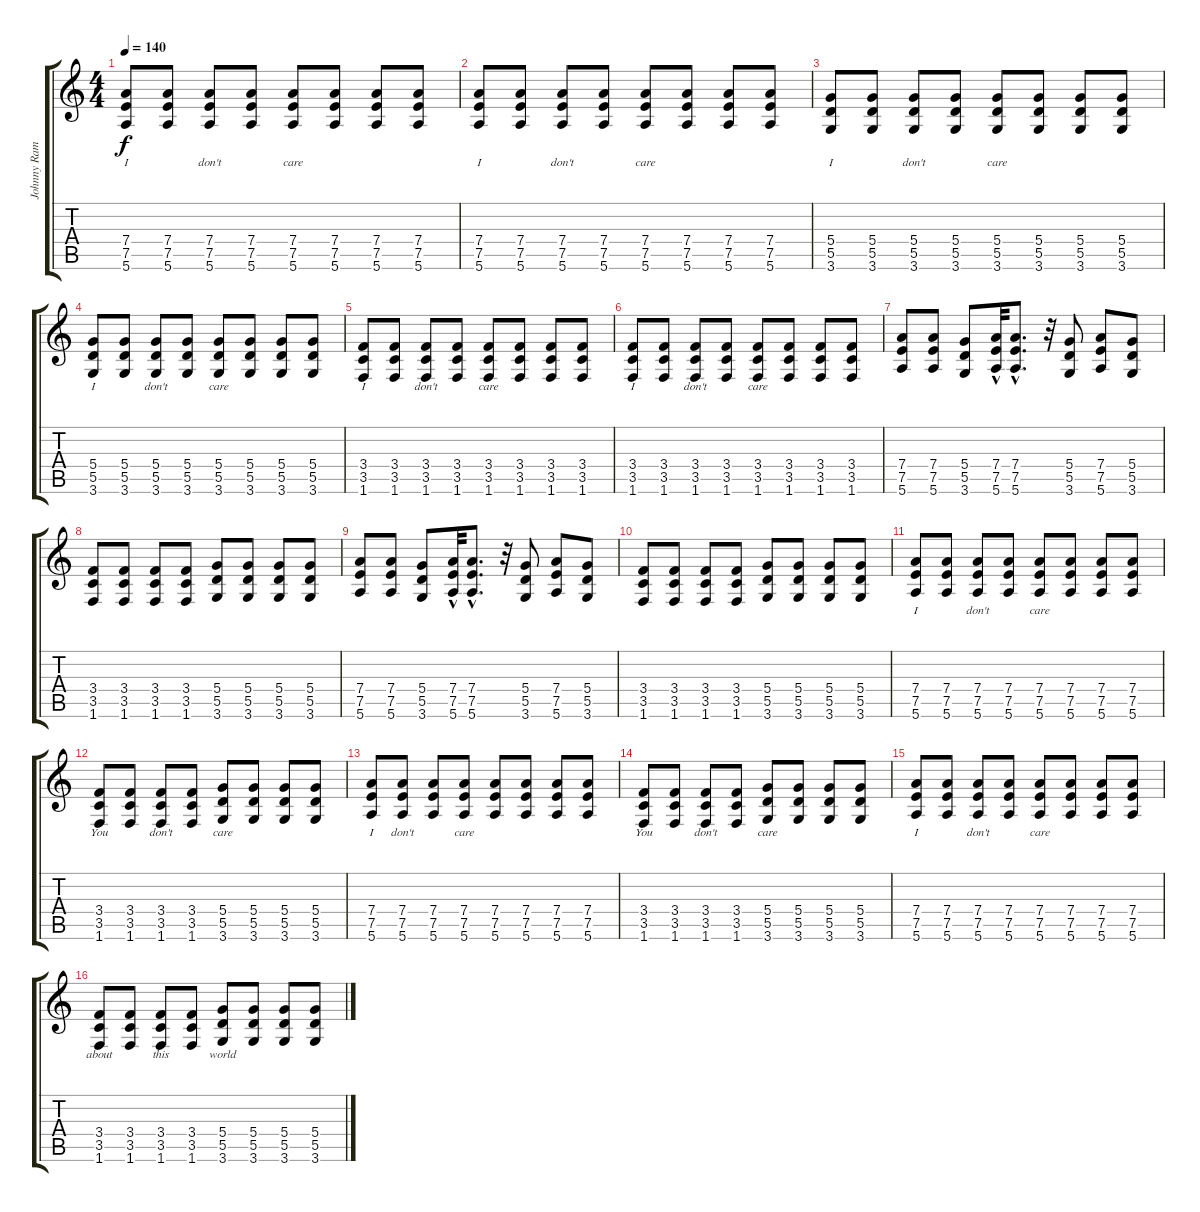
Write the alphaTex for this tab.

\track ("Johnny Ramone" "Johnny Ram") {instrument distortionguitar}
\staff {score tabs}
\tuning (E4 B3 G3 D3 A2 E2) {hide}
\ts (4 4)
\tempo 140
\clef g2
\ks c
(7.4 7.5 5.6).8{lyrics (0 "I") lyrics (1 "") lyrics (2 "") lyrics (3 "") lyrics (4 "") dy f} (7.4 7.5 5.6).8{lyrics (0 "") lyrics (1 "") lyrics (2 "") lyrics (3 "") lyrics (4 "")} (7.4 7.5 5.6).8{lyrics (0 "don't") lyrics (1 "") lyrics (2 "") lyrics (3 "") lyrics (4 "")} (7.4 7.5 5.6).8{lyrics (0 "") lyrics (1 "") lyrics (2 "") lyrics (3 "") lyrics (4 "")} (7.4 7.5 5.6).8{lyrics (0 "care") lyrics (1 "") lyrics (2 "") lyrics (3 "") lyrics (4 "")} (7.4 7.5 5.6).8{lyrics (0 "") lyrics (1 "") lyrics (2 "") lyrics (3 "") lyrics (4 "")} (7.4 7.5 5.6).8{lyrics (0 "") lyrics (1 "") lyrics (2 "") lyrics (3 "") lyrics (4 "")} (7.4 7.5 5.6).8{lyrics (0 "") lyrics (1 "") lyrics (2 "") lyrics (3 "") lyrics (4 "")} |
(7.4 7.5 5.6).8{lyrics (0 "I") lyrics (1 "") lyrics (2 "") lyrics (3 "") lyrics (4 "")} (7.4 7.5 5.6).8{lyrics (0 "") lyrics (1 "") lyrics (2 "") lyrics (3 "") lyrics (4 "")} (7.4 7.5 5.6).8{lyrics (0 "don't") lyrics (1 "") lyrics (2 "") lyrics (3 "") lyrics (4 "")} (7.4 7.5 5.6).8{lyrics (0 "") lyrics (1 "") lyrics (2 "") lyrics (3 "") lyrics (4 "")} (7.4 7.5 5.6).8{lyrics (0 "care") lyrics (1 "") lyrics (2 "") lyrics (3 "") lyrics (4 "")} (7.4 7.5 5.6).8{lyrics (0 "") lyrics (1 "") lyrics (2 "") lyrics (3 "") lyrics (4 "")} (7.4 7.5 5.6).8{lyrics (0 "") lyrics (1 "") lyrics (2 "") lyrics (3 "") lyrics (4 "")} (7.4 7.5 5.6).8{lyrics (0 "") lyrics (1 "") lyrics (2 "") lyrics (3 "") lyrics (4 "")} |
(5.4 5.5 3.6).8{lyrics (0 "I") lyrics (1 "") lyrics (2 "") lyrics (3 "") lyrics (4 "")} (5.4 5.5 3.6).8{lyrics (0 "") lyrics (1 "") lyrics (2 "") lyrics (3 "") lyrics (4 "")} (5.4 5.5 3.6).8{lyrics (0 "don't") lyrics (1 "") lyrics (2 "") lyrics (3 "") lyrics (4 "")} (5.4 5.5 3.6).8{lyrics (0 "") lyrics (1 "") lyrics (2 "") lyrics (3 "") lyrics (4 "")} (5.4 5.5 3.6).8{lyrics (0 "care") lyrics (1 "") lyrics (2 "") lyrics (3 "") lyrics (4 "")} (5.4 5.5 3.6).8{lyrics (0 "") lyrics (1 "") lyrics (2 "") lyrics (3 "") lyrics (4 "")} (5.4 5.5 3.6).8{lyrics (0 "") lyrics (1 "") lyrics (2 "") lyrics (3 "") lyrics (4 "")} (5.4 5.5 3.6).8{lyrics (0 "") lyrics (1 "") lyrics (2 "") lyrics (3 "") lyrics (4 "")} |
(5.4 5.5 3.6).8{lyrics (0 "I") lyrics (1 "") lyrics (2 "") lyrics (3 "") lyrics (4 "")} (5.4 5.5 3.6).8{lyrics (0 "") lyrics (1 "") lyrics (2 "") lyrics (3 "") lyrics (4 "")} (5.4 5.5 3.6).8{lyrics (0 "don't") lyrics (1 "") lyrics (2 "") lyrics (3 "") lyrics (4 "")} (5.4 5.5 3.6).8{lyrics (0 "") lyrics (1 "") lyrics (2 "") lyrics (3 "") lyrics (4 "")} (5.4 5.5 3.6).8{lyrics (0 "care") lyrics (1 "") lyrics (2 "") lyrics (3 "") lyrics (4 "")} (5.4 5.5 3.6).8{lyrics (0 "") lyrics (1 "") lyrics (2 "") lyrics (3 "") lyrics (4 "")} (5.4 5.5 3.6).8{lyrics (0 "") lyrics (1 "") lyrics (2 "") lyrics (3 "") lyrics (4 "")} (5.4 5.5 3.6).8{lyrics (0 "") lyrics (1 "") lyrics (2 "") lyrics (3 "") lyrics (4 "")} |
(3.4 3.5 1.6).8{lyrics (0 "I") lyrics (1 "") lyrics (2 "") lyrics (3 "") lyrics (4 "")} (3.4 3.5 1.6).8{lyrics (0 "") lyrics (1 "") lyrics (2 "") lyrics (3 "") lyrics (4 "")} (3.4 3.5 1.6).8{lyrics (0 "don't") lyrics (1 "") lyrics (2 "") lyrics (3 "") lyrics (4 "")} (3.4 3.5 1.6).8{lyrics (0 "") lyrics (1 "") lyrics (2 "") lyrics (3 "") lyrics (4 "")} (3.4 3.5 1.6).8{lyrics (0 "care") lyrics (1 "") lyrics (2 "") lyrics (3 "") lyrics (4 "")} (3.4 3.5 1.6).8{lyrics (0 "") lyrics (1 "") lyrics (2 "") lyrics (3 "") lyrics (4 "")} (3.4 3.5 1.6).8{lyrics (0 "") lyrics (1 "") lyrics (2 "") lyrics (3 "") lyrics (4 "")} (3.4 3.5 1.6).8{lyrics (0 "") lyrics (1 "") lyrics (2 "") lyrics (3 "") lyrics (4 "")} |
(3.4 3.5 1.6).8{lyrics (0 "I") lyrics (1 "") lyrics (2 "") lyrics (3 "") lyrics (4 "")} (3.4 3.5 1.6).8{lyrics (0 "") lyrics (1 "") lyrics (2 "") lyrics (3 "") lyrics (4 "")} (3.4 3.5 1.6).8{lyrics (0 "don't") lyrics (1 "") lyrics (2 "") lyrics (3 "") lyrics (4 "")} (3.4 3.5 1.6).8{lyrics (0 "") lyrics (1 "") lyrics (2 "") lyrics (3 "") lyrics (4 "")} (3.4 3.5 1.6).8{lyrics (0 "care") lyrics (1 "") lyrics (2 "") lyrics (3 "") lyrics (4 "")} (3.4 3.5 1.6).8{lyrics (0 "") lyrics (1 "") lyrics (2 "") lyrics (3 "") lyrics (4 "")} (3.4 3.5 1.6).8{lyrics (0 "") lyrics (1 "") lyrics (2 "") lyrics (3 "") lyrics (4 "")} (3.4 3.5 1.6).8{lyrics (0 "") lyrics (1 "") lyrics (2 "") lyrics (3 "") lyrics (4 "")} |
(7.4 7.5 5.6).8{lyrics (0 "") lyrics (1 "") lyrics (2 "") lyrics (3 "") lyrics (4 "")} (7.4 7.5 5.6).8{lyrics (0 "") lyrics (1 "") lyrics (2 "") lyrics (3 "") lyrics (4 "")} (5.4 5.5 3.6).8{lyrics (0 "") lyrics (1 "") lyrics (2 "") lyrics (3 "") lyrics (4 "")} (7.4{hac} 7.5 5.6).32{lyrics (0 "") lyrics (1 "") lyrics (2 "") lyrics (3 "") lyrics (4 "")} (7.4{hac} 7.5{hac} 5.6{hac}).8{d lyrics (0 "") lyrics (1 "") lyrics (2 "") lyrics (3 "") lyrics (4 "")} r.32 (5.4 5.5 3.6).8{lyrics (0 "") lyrics (1 "") lyrics (2 "") lyrics (3 "") lyrics (4 "")} (7.4 7.5 5.6).8{lyrics (0 "") lyrics (1 "") lyrics (2 "") lyrics (3 "") lyrics (4 "")} (5.4 5.5 3.6).8{lyrics (0 "") lyrics (1 "") lyrics (2 "") lyrics (3 "") lyrics (4 "")} |
(3.4 3.5 1.6).8{lyrics (0 "") lyrics (1 "") lyrics (2 "") lyrics (3 "") lyrics (4 "")} (3.4 3.5 1.6).8{lyrics (0 "") lyrics (1 "") lyrics (2 "") lyrics (3 "") lyrics (4 "")} (3.4 3.5 1.6).8{lyrics (0 "") lyrics (1 "") lyrics (2 "") lyrics (3 "") lyrics (4 "")} (3.4 3.5 1.6).8{lyrics (0 "") lyrics (1 "") lyrics (2 "") lyrics (3 "") lyrics (4 "")} (5.4 5.5 3.6).8{lyrics (0 "") lyrics (1 "") lyrics (2 "") lyrics (3 "") lyrics (4 "")} (5.4 5.5 3.6).8{lyrics (0 "") lyrics (1 "") lyrics (2 "") lyrics (3 "") lyrics (4 "")} (5.4 5.5 3.6).8{lyrics (0 "") lyrics (1 "") lyrics (2 "") lyrics (3 "") lyrics (4 "")} (5.4 5.5 3.6).8{lyrics (0 "") lyrics (1 "") lyrics (2 "") lyrics (3 "") lyrics (4 "")} |
(7.4 7.5 5.6).8{lyrics (0 "") lyrics (1 "") lyrics (2 "") lyrics (3 "") lyrics (4 "")} (7.4 7.5 5.6).8{lyrics (0 "") lyrics (1 "") lyrics (2 "") lyrics (3 "") lyrics (4 "")} (5.4 5.5 3.6).8{lyrics (0 "") lyrics (1 "") lyrics (2 "") lyrics (3 "") lyrics (4 "")} (7.4{hac} 7.5 5.6).32{lyrics (0 "") lyrics (1 "") lyrics (2 "") lyrics (3 "") lyrics (4 "")} (7.4{hac} 7.5{hac} 5.6{hac}).8{d lyrics (0 "") lyrics (1 "") lyrics (2 "") lyrics (3 "") lyrics (4 "")} r.32 (5.4 5.5 3.6).8{lyrics (0 "") lyrics (1 "") lyrics (2 "") lyrics (3 "") lyrics (4 "")} (7.4 7.5 5.6).8{lyrics (0 "") lyrics (1 "") lyrics (2 "") lyrics (3 "") lyrics (4 "")} (5.4 5.5 3.6).8{lyrics (0 "") lyrics (1 "") lyrics (2 "") lyrics (3 "") lyrics (4 "")} |
(3.4 3.5 1.6).8{lyrics (0 "") lyrics (1 "") lyrics (2 "") lyrics (3 "") lyrics (4 "")} (3.4 3.5 1.6).8{lyrics (0 "") lyrics (1 "") lyrics (2 "") lyrics (3 "") lyrics (4 "")} (3.4 3.5 1.6).8{lyrics (0 "") lyrics (1 "") lyrics (2 "") lyrics (3 "") lyrics (4 "")} (3.4 3.5 1.6).8{lyrics (0 "") lyrics (1 "") lyrics (2 "") lyrics (3 "") lyrics (4 "")} (5.4 5.5 3.6).8{lyrics (0 "") lyrics (1 "") lyrics (2 "") lyrics (3 "") lyrics (4 "")} (5.4 5.5 3.6).8{lyrics (0 "") lyrics (1 "") lyrics (2 "") lyrics (3 "") lyrics (4 "")} (5.4 5.5 3.6).8{lyrics (0 "") lyrics (1 "") lyrics (2 "") lyrics (3 "") lyrics (4 "")} (5.4 5.5 3.6).8{lyrics (0 "") lyrics (1 "") lyrics (2 "") lyrics (3 "") lyrics (4 "")} |
(7.4 7.5 5.6).8{lyrics (0 "I") lyrics (1 "") lyrics (2 "") lyrics (3 "") lyrics (4 "")} (7.4 7.5 5.6).8{lyrics (0 "") lyrics (1 "") lyrics (2 "") lyrics (3 "") lyrics (4 "")} (7.4 7.5 5.6).8{lyrics (0 "don't") lyrics (1 "") lyrics (2 "") lyrics (3 "") lyrics (4 "")} (7.4 7.5 5.6).8{lyrics (0 "") lyrics (1 "") lyrics (2 "") lyrics (3 "") lyrics (4 "")} (7.4 7.5 5.6).8{lyrics (0 "care") lyrics (1 "") lyrics (2 "") lyrics (3 "") lyrics (4 "")} (7.4 7.5 5.6).8{lyrics (0 "") lyrics (1 "") lyrics (2 "") lyrics (3 "") lyrics (4 "")} (7.4 7.5 5.6).8{lyrics (0 "") lyrics (1 "") lyrics (2 "") lyrics (3 "") lyrics (4 "")} (7.4 7.5 5.6).8{lyrics (0 "") lyrics (1 "") lyrics (2 "") lyrics (3 "") lyrics (4 "")} |
(3.4 3.5 1.6).8{lyrics (0 "You") lyrics (1 "") lyrics (2 "") lyrics (3 "") lyrics (4 "")} (3.4 3.5 1.6).8{lyrics (0 "") lyrics (1 "") lyrics (2 "") lyrics (3 "") lyrics (4 "")} (3.4 3.5 1.6).8{lyrics (0 "don't") lyrics (1 "") lyrics (2 "") lyrics (3 "") lyrics (4 "")} (3.4 3.5 1.6).8{lyrics (0 "") lyrics (1 "") lyrics (2 "") lyrics (3 "") lyrics (4 "")} (5.4 5.5 3.6).8{lyrics (0 "care") lyrics (1 "") lyrics (2 "") lyrics (3 "") lyrics (4 "")} (5.4 5.5 3.6).8{lyrics (0 "") lyrics (1 "") lyrics (2 "") lyrics (3 "") lyrics (4 "")} (5.4 5.5 3.6).8{lyrics (0 "") lyrics (1 "") lyrics (2 "") lyrics (3 "") lyrics (4 "")} (5.4 5.5 3.6).8{lyrics (0 "") lyrics (1 "") lyrics (2 "") lyrics (3 "") lyrics (4 "")} |
(7.4 7.5 5.6).8{lyrics (0 "I") lyrics (1 "") lyrics (2 "") lyrics (3 "") lyrics (4 "")} (7.4 7.5 5.6).8{lyrics (0 "don't") lyrics (1 "") lyrics (2 "") lyrics (3 "") lyrics (4 "")} (7.4 7.5 5.6).8{lyrics (0 "") lyrics (1 "") lyrics (2 "") lyrics (3 "") lyrics (4 "")} (7.4 7.5 5.6).8{lyrics (0 "care") lyrics (1 "") lyrics (2 "") lyrics (3 "") lyrics (4 "")} (7.4 7.5 5.6).8{lyrics (0 "") lyrics (1 "") lyrics (2 "") lyrics (3 "") lyrics (4 "")} (7.4 7.5 5.6).8{lyrics (0 "") lyrics (1 "") lyrics (2 "") lyrics (3 "") lyrics (4 "")} (7.4 7.5 5.6).8{lyrics (0 "") lyrics (1 "") lyrics (2 "") lyrics (3 "") lyrics (4 "")} (7.4 7.5 5.6).8{lyrics (0 "") lyrics (1 "") lyrics (2 "") lyrics (3 "") lyrics (4 "")} |
(3.4 3.5 1.6).8{lyrics (0 "You") lyrics (1 "") lyrics (2 "") lyrics (3 "") lyrics (4 "")} (3.4 3.5 1.6).8{lyrics (0 "") lyrics (1 "") lyrics (2 "") lyrics (3 "") lyrics (4 "")} (3.4 3.5 1.6).8{lyrics (0 "don't") lyrics (1 "") lyrics (2 "") lyrics (3 "") lyrics (4 "")} (3.4 3.5 1.6).8{lyrics (0 "") lyrics (1 "") lyrics (2 "") lyrics (3 "") lyrics (4 "")} (5.4 5.5 3.6).8{lyrics (0 "care") lyrics (1 "") lyrics (2 "") lyrics (3 "") lyrics (4 "")} (5.4 5.5 3.6).8{lyrics (0 "") lyrics (1 "") lyrics (2 "") lyrics (3 "") lyrics (4 "")} (5.4 5.5 3.6).8{lyrics (0 "") lyrics (1 "") lyrics (2 "") lyrics (3 "") lyrics (4 "")} (5.4 5.5 3.6).8{lyrics (0 "") lyrics (1 "") lyrics (2 "") lyrics (3 "") lyrics (4 "")} |
(7.4 7.5 5.6).8{lyrics (0 "I") lyrics (1 "") lyrics (2 "") lyrics (3 "") lyrics (4 "")} (7.4 7.5 5.6).8{lyrics (0 "") lyrics (1 "") lyrics (2 "") lyrics (3 "") lyrics (4 "")} (7.4 7.5 5.6).8{lyrics (0 "don't") lyrics (1 "") lyrics (2 "") lyrics (3 "") lyrics (4 "")} (7.4 7.5 5.6).8{lyrics (0 "") lyrics (1 "") lyrics (2 "") lyrics (3 "") lyrics (4 "")} (7.4 7.5 5.6).8{lyrics (0 "care") lyrics (1 "") lyrics (2 "") lyrics (3 "") lyrics (4 "")} (7.4 7.5 5.6).8{lyrics (0 "") lyrics (1 "") lyrics (2 "") lyrics (3 "") lyrics (4 "")} (7.4 7.5 5.6).8{lyrics (0 "") lyrics (1 "") lyrics (2 "") lyrics (3 "") lyrics (4 "")} (7.4 7.5 5.6).8{lyrics (0 "") lyrics (1 "") lyrics (2 "") lyrics (3 "") lyrics (4 "")} |
(3.4 3.5 1.6).8{lyrics (0 "about") lyrics (1 "") lyrics (2 "") lyrics (3 "") lyrics (4 "")} (3.4 3.5 1.6).8{lyrics (0 "") lyrics (1 "") lyrics (2 "") lyrics (3 "") lyrics (4 "")} (3.4 3.5 1.6).8{lyrics (0 "this") lyrics (1 "") lyrics (2 "") lyrics (3 "") lyrics (4 "")} (3.4 3.5 1.6).8{lyrics (0 "") lyrics (1 "") lyrics (2 "") lyrics (3 "") lyrics (4 "")} (5.4 5.5 3.6).8{lyrics (0 "world") lyrics (1 "") lyrics (2 "") lyrics (3 "") lyrics (4 "")} (5.4 5.5 3.6).8{lyrics (0 "") lyrics (1 "") lyrics (2 "") lyrics (3 "") lyrics (4 "")} (5.4 5.5 3.6).8{lyrics (0 "") lyrics (1 "") lyrics (2 "") lyrics (3 "") lyrics (4 "")} (5.4 5.5 3.6).8{lyrics (0 "") lyrics (1 "") lyrics (2 "") lyrics (3 "") lyrics (4 "")}
